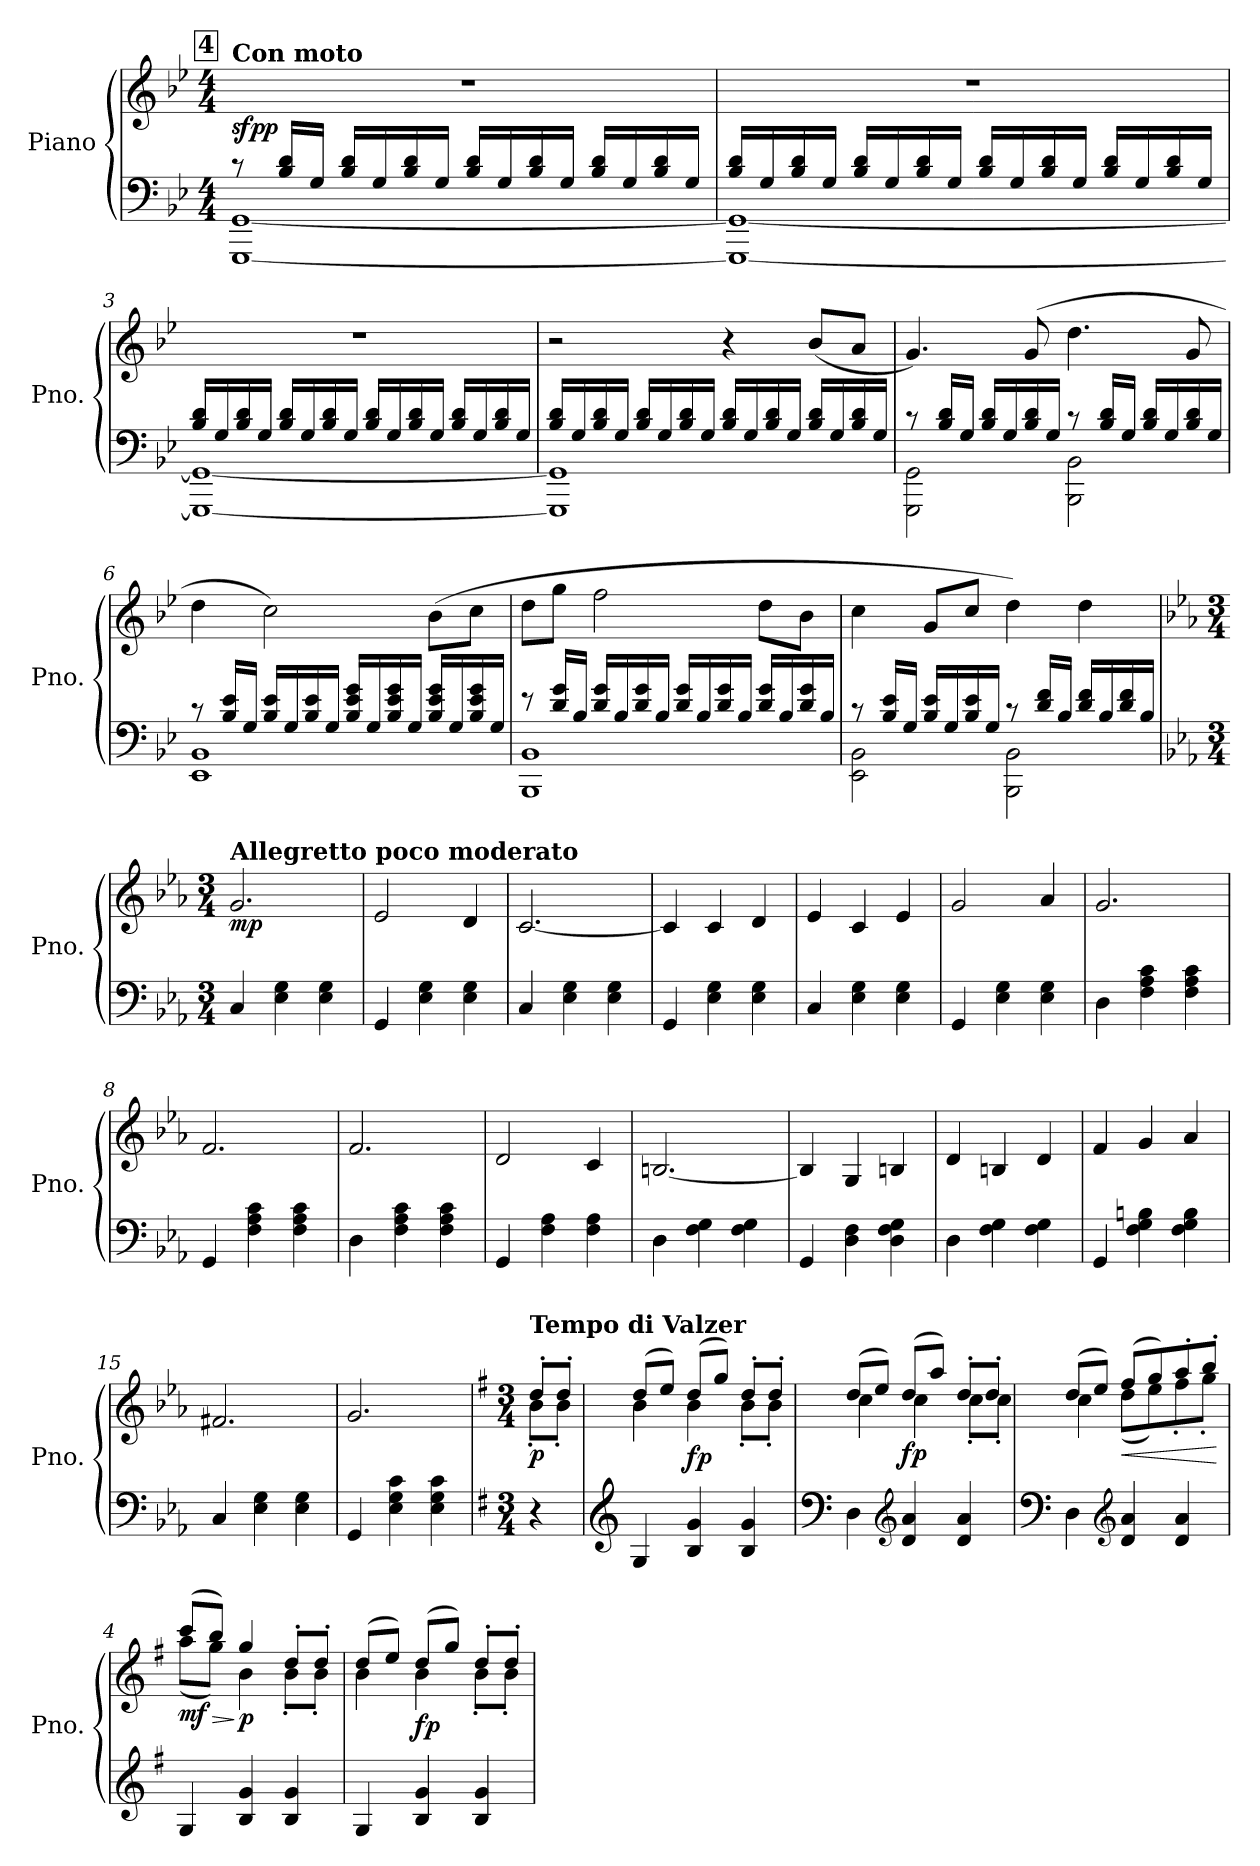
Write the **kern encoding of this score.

**kern	**kern	**dynam
*part1	*part1	*part1
*staff2	*staff1	*staff1/2
*I"Piano	*	*
*I'Pno.	*	*
!!LO:LB:g=z
*clefF4	*clefG2	*
*k[b-e-]	*k[b-e-]	*
*M4/4	*M4/4	*
!!LO:REH:place=s1:a:B:fs=14:t=4
=1	=1	=1
*^	*	*
!	!	!LO:TX:a:B:t=Con moto	!
!	!	!	!LO:DY:b
8r	[1GGG [1GG	1r	sfpp
16B-/ 16d/LL	.	.	.
16G/JJ	.	.	.
16B-/ 16d/LL	.	.	.
16G/	.	.	.
16B-/ 16d/	.	.	.
16G/JJ	.	.	.
16B-/ 16d/LL	.	.	.
16G/	.	.	.
16B-/ 16d/	.	.	.
16G/JJ	.	.	.
16B-/ 16d/LL	.	.	.
16G/	.	.	.
16B-/ 16d/	.	.	.
16G/JJ	.	.	.
=2	=2	=2	=2
16B-/ 16d/LL	1GGG_ 1GG_	1r	.
16G/	.	.	.
16B-/ 16d/	.	.	.
16G/JJ	.	.	.
16B-/ 16d/LL	.	.	.
16G/	.	.	.
16B-/ 16d/	.	.	.
16G/JJ	.	.	.
16B-/ 16d/LL	.	.	.
16G/	.	.	.
16B-/ 16d/	.	.	.
16G/JJ	.	.	.
16B-/ 16d/LL	.	.	.
16G/	.	.	.
16B-/ 16d/	.	.	.
16G/JJ	.	.	.
!!LO:LB:g=z
=3	=3	=3	=3
16B-/ 16d/LL	1GGG_ 1GG_	1r	.
16G/	.	.	.
16B-/ 16d/	.	.	.
16G/JJ	.	.	.
16B-/ 16d/LL	.	.	.
16G/	.	.	.
16B-/ 16d/	.	.	.
16G/JJ	.	.	.
16B-/ 16d/LL	.	.	.
16G/	.	.	.
16B-/ 16d/	.	.	.
16G/JJ	.	.	.
16B-/ 16d/LL	.	.	.
16G/	.	.	.
16B-/ 16d/	.	.	.
16G/JJ	.	.	.
=4	=4	=4	=4
16B-/ 16d/LL	1GGG] 1GG]	2r	.
16G/	.	.	.
16B-/ 16d/	.	.	.
16G/JJ	.	.	.
16B-/ 16d/LL	.	.	.
16G/	.	.	.
16B-/ 16d/	.	.	.
16G/JJ	.	.	.
16B-/ 16d/LL	.	4r	.
16G/	.	.	.
16B-/ 16d/	.	.	.
16G/JJ	.	.	.
16B-/ 16d/LL	.	(<8b-/L	.
16G/	.	.	.
16B-/ 16d/	.	8a/J	.
16G/JJ	.	.	.
!!LO:LB:g=z
=5	=5	=5	=5
8r	2GGG\ 2GG\	4.g/)	.
16B-/ 16d/LL	.	.	.
16G/JJ	.	.	.
16B-/ 16d/LL	.	.	.
16G/	.	.	.
16B-/ 16d/	.	(>8g/	.
16G/JJ	.	.	.
8r	2BBB-\ 2BB-\	4.dd\	.
16B-/ 16d/LL	.	.	.
16G/JJ	.	.	.
16B-/ 16d/LL	.	.	.
16G/	.	.	.
16B-/ 16d/	.	8g/	.
16G/JJ	.	.	.
=6	=6	=6	=6
8r	1EE- 1BB-	4dd\	.
16B-/ 16e-/LL	.	.	.
16G/JJ	.	.	.
16B-/ 16e-/LL	.	2cc\)	.
16G/	.	.	.
16B-/ 16e-/	.	.	.
16G/JJ	.	.	.
16B-/ 16e-/ 16g/LL	.	.	.
16G/	.	.	.
16B-/ 16e-/ 16g/	.	.	.
16G/JJ	.	.	.
16B-/ 16e-/ 16g/LL	.	(>8b-\L	.
16G/	.	.	.
16B-/ 16e-/ 16g/	.	8cc\J	.
16G/JJ	.	.	.
!!LO:LB:g=z
=7	=7	=7	=7
8r	1BBB- 1BB-	8dd\L	.
16d/ 16g/LL	.	8gg\J	.
16B-/JJ	.	.	.
16d/ 16g/LL	.	2ff\	.
16B-/	.	.	.
16d/ 16g/	.	.	.
16B-/JJ	.	.	.
16d/ 16g/LL	.	.	.
16B-/	.	.	.
16d/ 16g/	.	.	.
16B-/JJ	.	.	.
16d/ 16g/LL	.	8dd\L	.
16B-/	.	.	.
16d/ 16g/	.	8b-\J	.
16B-/JJ	.	.	.
=8	=8	=8	=8
8r	2EE-\ 2BB-\	4cc\	.
16B-/ 16e-/LL	.	.	.
16G/JJ	.	.	.
16B-/ 16e-/LL	.	8g/L	.
16G/	.	.	.
16B-/ 16e-/	.	8cc/J	.
16G/JJ	.	.	.
8r	2BBB-\ 2BB-\	4dd\)	.
16d/ 16f/LL	.	.	.
16B-/JJ	.	.	.
16d/ 16f/LL	.	4dd\	.
16B-/	.	.	.
16d/ 16f/	.	.	.
16B-/JJ	.	.	.
*v	*v	*	*
!!LO:LB:g=z
=1	=1	=1
!!LO:REH:place=s1:a:B:fs=14:t=5
*k[b-e-a-]	*k[b-e-a-]	*
*M3/4	*M3/4	*
!	!LO:TX:a:B:t=Allegretto poco moderato	!
!	!	!LO:DY:b
4C/	2.g/	mp
4E-\ 4G\	.	.
4E-\ 4G\	.	.
=2	=2	=2
4GG/	2e-/	.
4E-\ 4G\	.	.
4E-\ 4G\	4d/	.
=3	=3	=3
4C/	[2.c/	.
4E-\ 4G\	.	.
4E-\ 4G\	.	.
=4	=4	=4
4GG/	4c/]	.
4E-\ 4G\	4c/	.
4E-\ 4G\	4d/	.
=5	=5	=5
4C/	4e-/	.
4E-\ 4G\	4c/	.
4E-\ 4G\	4e-/	.
=6	=6	=6
4GG/	2g/	.
4E-\ 4G\	.	.
4E-\ 4G\	4a-/	.
=7	=7	=7
4D\	2.g/	.
4F\ 4A-\ 4c\	.	.
4F\ 4A-\ 4c\	.	.
=8	=8	=8
4GG/	2.f/	.
4F\ 4A-\ 4c\	.	.
4F\ 4A-\ 4c\	.	.
!!LO:PB:g=z
=9	=9	=9
4D\	2.f/	.
4F\ 4A-\ 4c\	.	.
4F\ 4A-\ 4c\	.	.
=10	=10	=10
4GG/	2d/	.
4F\ 4A-\	.	.
4F\ 4A-\	4c/	.
=11	=11	=11
4D\	[2.Bn/	.
4F\ 4G\	.	.
4F\ 4G\	.	.
=12	=12	=12
4GG/	4B/]	.
4D\ 4F\	4G/	.
4D\ 4F\ 4G\	4Bn/	.
=13	=13	=13
4D\	4d/	.
4F\ 4G\	4Bn/	.
4F\ 4G\	4d/	.
=14	=14	=14
4GG/	4f/	.
4F\ 4G\ 4Bn\	4g/	.
4F\ 4G\ 4B\	4a-/	.
=15	=15	=15
4C/	2.f#X/	.
4E-\ 4G\	.	.
4E-\ 4G\	.	.
=16	=16	=16
4GG/	2.g/	.
4E-\ 4G\ 4c\	.	.
4E-\ 4G\ 4c\	.	.
!!LO:LB:g=z
=	=	=
!!LO:REH:place=s1:a:B:fs=14:t=6
*k[f#]	*k[f#]	*
*M3/4	*M3/4	*
*	*^	*
!	!LO:TX:a:B:t=Tempo di Valzer	!	!
!	!	!	!LO:DY:b
4r	8dd'/L	8b'\L	p
.	8dd'/J	8b'\J	.
=1	=1	=1	=1
*clefG2	*	*	*
4G/	(>8dd/L	4b\	.
.	8ee/J)	.	.
!	!	!	!LO:DY:b
4B/ 4g/	(>8dd/L	4b\	fp
.	8gg/J)	.	.
4B/ 4g/	8dd'/L	8b'\L	.
.	8dd'/J	8b'\J	.
=2	=2	=2	=2
*clefF4	*	*	*
4D\	(>8dd/L	4cc\	.
.	8ee/J)	.	.
*clefG2	*	*	*
!	!	!	!LO:DY:b
4d/ 4a/	(>8dd/L	4cc\	fp
.	8aa/J)	.	.
4d/ 4a/	8dd'/L	8cc'\L	.
.	8dd'/J	8cc'\J	.
=3	=3	=3	=3
*clefF4	*	*	*
4D\	(>8dd/L	4cc\	.
.	8ee/J)	.	.
*clefG2	*	*	*
!	!	!	!LO:HP:b
4d/ 4a/	(>8ff#/L	(<8dd\L	<
.	8gg/)	8ee\)	.
4d/ 4a/	8aa'/	8ff#'\	.
.	8bb'/J	8gg'\J	.
*	*v	*v	*
.	.	[
=4	=4	=4
!	!	!LO:HP:b
*	*^	*
!	!	!	!LO:DY:n=1:b
4G/	(>8ccc/L	(<8aa\L	> mf
.	8bb/J)	8gg\J)	.
!	!	!	!LO:DY:n=2:b
4B/ 4g/	4gg/	4b\	] p
4B/ 4g/	8dd'/L	8b'\L	.
.	8dd'/J	8b'\J	.
!!LO:LB:g=z	!!
=5	=5	=5	=5
4G/	(>8dd/L	4b\	.
.	8ee/J)	.	.
!	!	!	!LO:DY:b
4B/ 4g/	(>8dd/L	4b\	fp
.	8gg/J)	.	.
4B/ 4g/	8dd'/L	8b'\L	.
.	8dd'/J	8b'\J	.
*	*v	*v	*
=	=	=
*-	*-	*-
